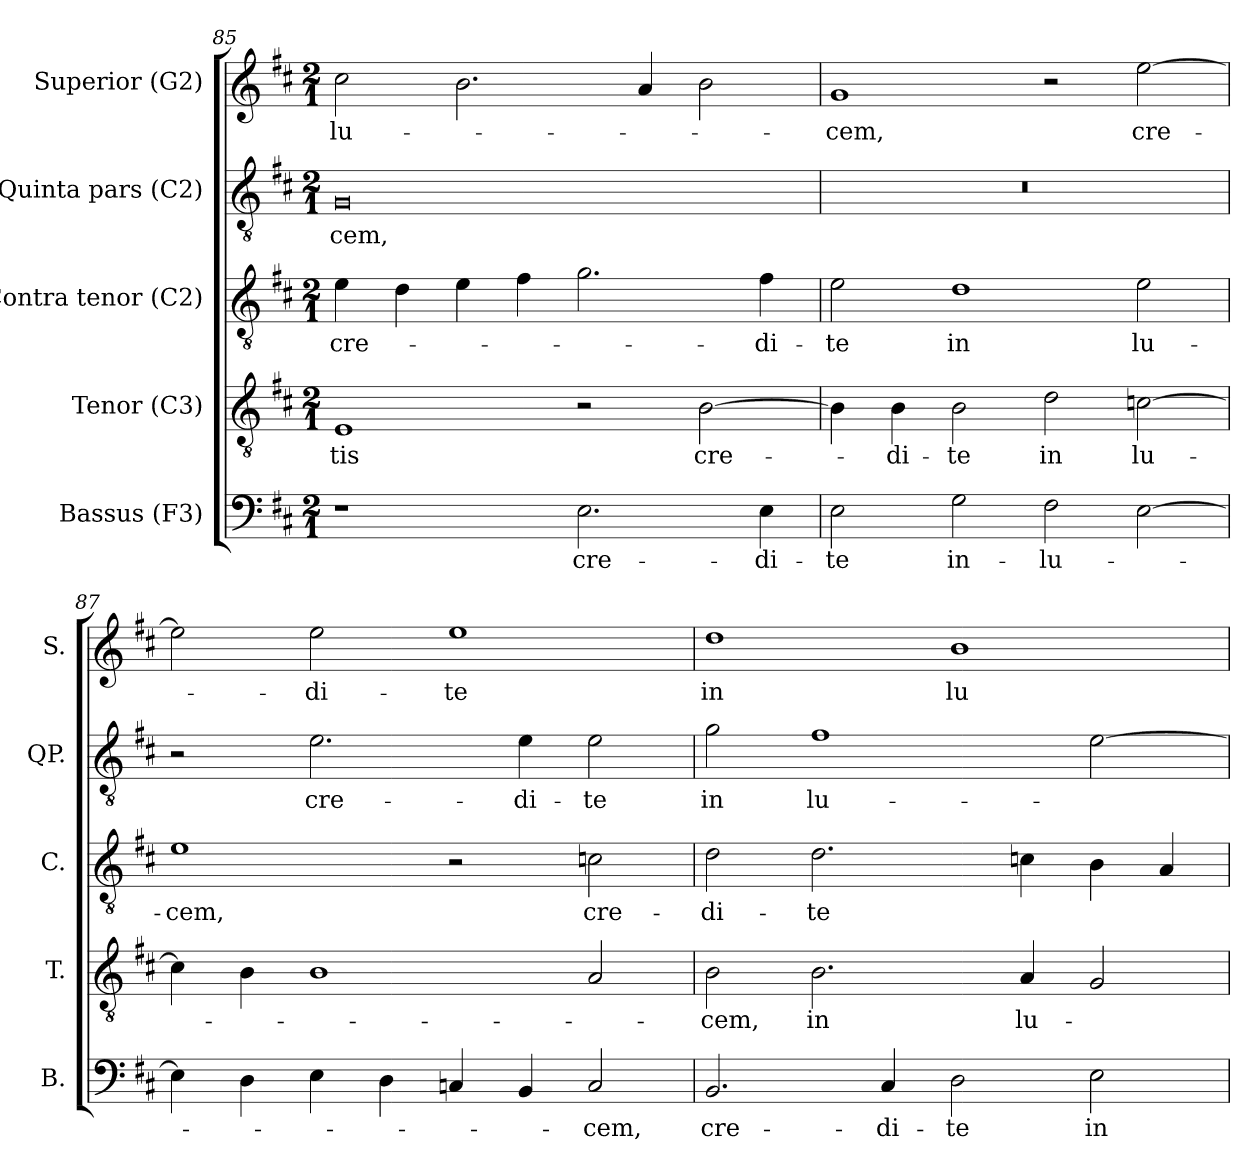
**kern	**text	**kern	**text	**kern	**text	**kern	**text	**kern	**text
*part5	*part5	*part4	*part4	*part3	*part3	*part2	*part2	*part1	*part1
*staff5	*staff5	*staff4	*staff4	*staff3	*staff3	*staff2	*staff2	*staff1	*staff1
*I"Bassus (F3)	*	*I"Tenor (C3)	*	*I"Contra tenor (C2)	*	*I"Quinta pars (C2)	*	*I"Superior (G2)	*
*I'B.	*	*I'T.	*	*I'C.	*	*I'QP.	*	*I'S.	*
!!LO:PB:g=z
*clefF4	*	*clefGv2	*	*clefGv2	*	*clefGv2	*	*clefG2	*
*	*	*ITrd7c12	*	*ITrd7c12	*	*ITrd7c12	*	*	*
*k[f#c#]	*	*k[f#c#]	*	*k[f#c#]	*	*k[f#c#]	*	*k[f#c#]	*
*D:	*	*D:	*	*D:	*	*D:	*	*D:	*
*M2/1	*	*M2/1	*	*M2/1	*	*M2/1	*	*M2/1	*
=85	=85	=85	=85	=85	=85	=85	=85	=85	=85
!	!	!	!LO:LY:b:color=#000000	!	!	!	!	!	!
!	!	!	!	!	!LO:LY:b:color=#000000	!	!	!	!
!	!	!	!	!	!	!	!LO:LY:b:color=#000000	!	!
!	!	!	!	!	!	!	!	!	!LO:LY:b:color=#000000
1r	.	1EEi	-tis	4Ei\	cre-	0GGi	-cem,	2cc#i\	lu-
.	.	.	.	4Di\	.	.	.	.	.
.	.	.	.	4Ei\	.	.	.	2.bi\	.
.	.	.	.	4F#i\	.	.	.	.	.
!	!LO:LY:b:color=#000000	!	!	!	!	!	!	!	!
2.Ei\	cre-	2r	.	2.Gi\	.	.	.	.	.
.	.	.	.	.	.	.	.	4ai/	.
!	!	!	!LO:LY:b:color=#000000	!	!	!	!	!	!
.	.	[2BBi\	cre-	.	.	.	.	2bi\	.
!	!LO:LY:b:color=#000000	!	!	!	!	!	!	!	!
!	!	!	!	!	!LO:LY:b:color=#000000	!	!	!	!
4Ei\	-di-	.	.	4F#i\	-di-	.	.	.	.
=86	=86	=86	=86	=86	=86	=86	=86	=86	=86
!	!LO:LY:b:color=#000000	!	!	!	!	!	!	!	!
!	!	!	!	!	!LO:LY:b:color=#000000	!LO:N:vis=1	!	!	!
!	!	!	!	!	!	!	!	!	!LO:LY:b:color=#000000
2Ei\	-te	4BBi\]	.	2Ei\	-te	0r	.	1gi	-cem,
!	!	!	!LO:LY:b:color=#000000	!	!	!	!	!	!
.	.	4BBi\	-di-	.	.	.	.	.	.
!	!LO:LY:b:color=#000000	!	!	!	!	!	!	!	!
!	!	!	!LO:LY:b:color=#000000	!	!	!	!	!	!
!	!	!	!	!	!LO:LY:b:color=#000000	!	!	!	!
2Gi\	in-	2BBi\	-te	1Di	in	.	.	.	.
!	!LO:LY:b:color=#000000	!	!	!	!	!	!	!	!
!	!	!	!LO:LY:b:color=#000000	!	!	!	!	!	!
2F#i\	-lu-	2Di\	in	.	.	.	.	2r	.
!	!	!	!LO:LY:b:color=#000000	!	!	!	!	!	!
!	!	!	!	!	!LO:LY:b:color=#000000	!	!	!	!
!	!	!	!	!	!	!	!	!	!LO:LY:b:color=#000000
[2Ei\	.	[2Cni\	lu-	2Ei\	lu-	.	.	[2eei\	cre-
=87	=87	=87	=87	=87	=87	=87	=87	=87	=87
!	!	!	!	!	!LO:LY:b:color=#000000	!	!	!	!
4Ei\]	.	4Ci\]	.	1Ei	-cem,	2r	.	2eei\]	.
4Di\	.	4BBi\	.	.	.	.	.	.	.
!	!	!	!	!	!	!	!LO:LY:b:color=#000000	!	!
!	!	!	!	!	!	!	!	!	!LO:LY:b:color=#000000
4Ei\	.	1BBi	.	.	.	2.Ei\	cre-	2eei\	-di-
4Di\	.	.	.	.	.	.	.	.	.
!	!	!	!	!	!	!	!	!	!LO:LY:b:color=#000000
4Ci/	.	.	.	2r	.	.	.	1eei	-te
!	!	!	!	!	!	!	!LO:LY:b:color=#000000	!	!
4BBi/	.	.	.	.	.	4Ei\	-di-	.	.
!	!LO:LY:b:color=#000000	!	!	!	!	!	!	!	!
!	!	!	!	!	!LO:LY:b:color=#000000	!	!	!	!
!	!	!	!	!	!	!	!LO:LY:b:color=#000000	!	!
2Ci/	-cem,	2AAi/	.	2Ci\	cre-	2Ei\	-te	.	.
=88	=88	=88	=88	=88	=88	=88	=88	=88	=88
!	!LO:LY:b:color=#000000	!	!	!	!	!	!	!	!
!	!	!	!LO:LY:b:color=#000000	!	!	!	!	!	!
!	!	!	!	!	!LO:LY:b:color=#000000	!	!	!	!
!	!	!	!	!	!	!	!LO:LY:b:color=#000000	!	!
!	!	!	!	!	!	!	!	!	!LO:LY:b:color=#000000
2.BBi/	cre-	2BBi\	-cem,	2Di\	-di-	2Gi\	in	1ddi	in
!	!	!	!LO:LY:b:color=#000000	!	!	!	!	!	!
!	!	!	!	!	!LO:LY:b:color=#000000	!	!	!	!
!	!	!	!	!	!	!	!LO:LY:b:color=#000000	!	!
.	.	2.BBi\	in	2.Di\	-te	1F#i	lu-	.	.
!	!LO:LY:b:color=#000000	!	!	!	!	!	!	!	!
4C#i/	-di-	.	.	.	.	.	.	.	.
!	!LO:LY:b:color=#000000	!	!	!	!	!	!	!	!
!	!	!	!	!	!	!	!	!	!LO:LY:b:color=#000000
2Di\	-te	.	.	.	.	.	.	1bi	lu-
!	!	!	!LO:LY:b:color=#000000	!	!	!	!	!	!
.	.	4AAi/	lu-	4Ci\	.	.	.	.	.
!	!LO:LY:b:color=#000000	!	!	!	!	!	!	!	!
2Ei\	in	2GGi/	.	4BBi\	.	[2Ei\	.	.	.
.	.	.	.	4AAi/	.	.	.	.	.
=	=	=	=	=	=	=	=	=	=
*-	*-	*-	*-	*-	*-	*-	*-	*-	*-
